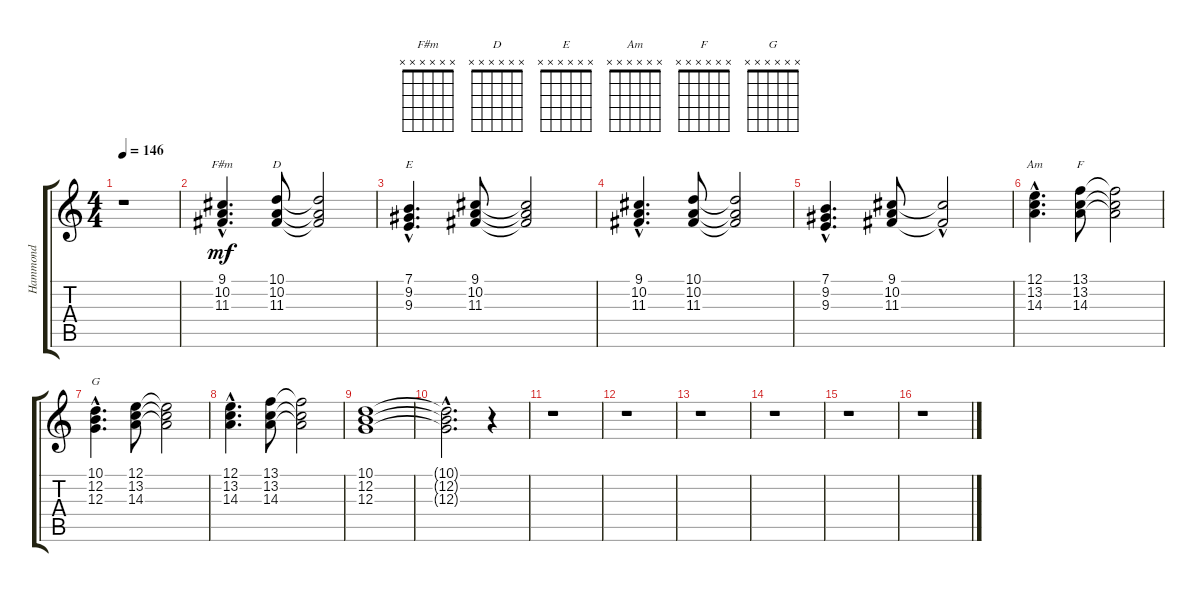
\track ("Hammond " "Hammond ") {instrument percussiveorgan}
\staff {score tabs}
\tuning (E4 B3 G3 D3 A2 E2) {hide}
\chord ("F#m" x x x x x x) {firstfret 0}
\chord ("D" x x x x x x) {firstfret 0}
\chord ("E" x x x x x x) {firstfret 0}
\chord ("Am" x x x x x x) {firstfret 0}
\chord ("F" x x x x x x) {firstfret 0}
\chord ("G" x x x x x x) {firstfret 0}
\ts (4 4)
\tempo 146
\clef g2
\ks c
r.1{dy mf instrument percussiveorgan} |
(9.1{hac} 10.2{hac} 11.3{hac}).4{d ch "F#m"} (10.1 10.2 11.3).8{ch "D"} (10.1{t} 10.2{t} 11.3{t}).2 |
(7.1{hac} 9.2{hac} 9.3{hac}).4{d ch "E"} (9.1 10.2 11.3).8 (9.1{t} 10.2{t} 11.3{t}).2 |
(9.1{hac} 10.2{hac} 11.3{hac}).4{d} (10.1 10.2 11.3).8 (10.1{t} 10.2{t} 11.3{t}).2 |
(7.1{hac} 9.2{hac} 9.3{hac}).4{d} (9.1 10.2 11.3).8 (9.1{hac t} 11.3{hac t}).2 |
(12.1{hac} 13.2{hac} 14.3{hac}).4{d ch "Am"} (13.1 13.2 14.3).8{ch "F"} (13.1{t} 13.2{t} 14.3{t}).2 |
(10.1{hac} 12.2{hac} 12.3{hac}).4{d ch "G"} (12.1 13.2 14.3).8 (12.1{t} 13.2{t} 14.3{t}).2 |
(12.1{hac} 13.2{hac} 14.3{hac}).4{d} (13.1 13.2 14.3).8 (13.1{t} 13.2{t} 14.3{t}).2 |
(10.1 12.2 12.3).1 |
(10.1{hac t} 12.2{hac t} 12.3{hac t}).2{d} r.4 |
r.1 |
r.1 |
r.1 |
r.1 |
r.1 |
r.1
